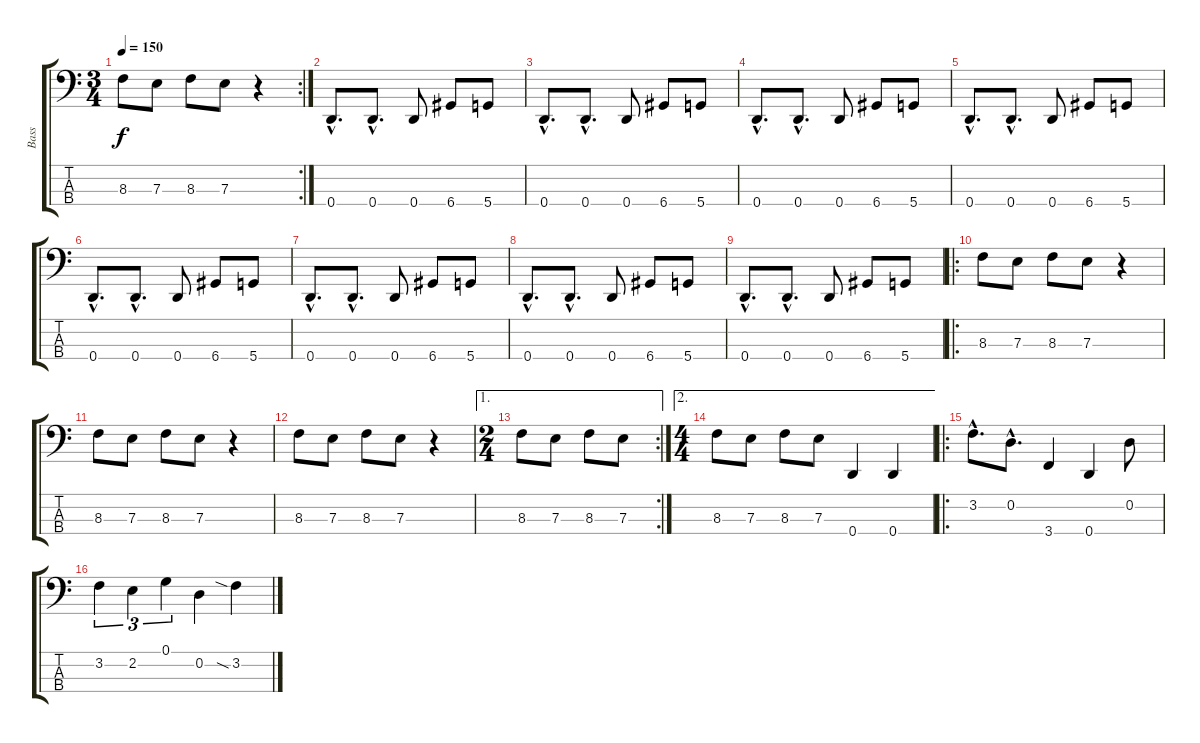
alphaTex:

\track ("Bass" "Bass") {instrument electricbasspick}
\staff {score tabs}
\tuning (G2 D2 A1 D1) {hide}
\rc 2
\ts (3 4)
\tempo 150
\clef f4
\ks c
8.3.8{dy f} 7.3.8 8.3.8 7.3.8 r.4 |
0.4{hac}.8{d} 0.4{hac}.8{d} 0.4.8 6.4.8 5.4.8 |
0.4{hac}.8{d} 0.4{hac}.8{d} 0.4.8 6.4.8 5.4.8 |
0.4{hac}.8{d} 0.4{hac}.8{d} 0.4.8 6.4.8 5.4.8 |
0.4{hac}.8{d} 0.4{hac}.8{d} 0.4.8 6.4.8 5.4.8 |
0.4{hac}.8{d} 0.4{hac}.8{d} 0.4.8 6.4.8 5.4.8 |
0.4{hac}.8{d} 0.4{hac}.8{d} 0.4.8 6.4.8 5.4.8 |
0.4{hac}.8{d} 0.4{hac}.8{d} 0.4.8 6.4.8 5.4.8 |
0.4{hac}.8{d} 0.4{hac}.8{d} 0.4.8 6.4.8 5.4.8 |
\ro
8.3.8 7.3.8 8.3.8 7.3.8 r.4 |
8.3.8 7.3.8 8.3.8 7.3.8 r.4 |
8.3.8 7.3.8 8.3.8 7.3.8 r.4 |
\ae 1
\rc 2
\ts (2 4)
8.3.8 7.3.8 8.3.8 7.3.8 |
\ae 2
\ts (4 4)
8.3.8 7.3.8 8.3.8 7.3.8 0.4.4 0.4.4 |
\ro
3.2{hac}.8{d} 0.2{hac}.8{d} 3.4.4 0.4.4 0.2.8 |
3.2.4{tu (3 2)} 2.2.4{tu (3 2)} 0.1.4{tu (3 2)} 0.2.4 3.2{sia}.4
